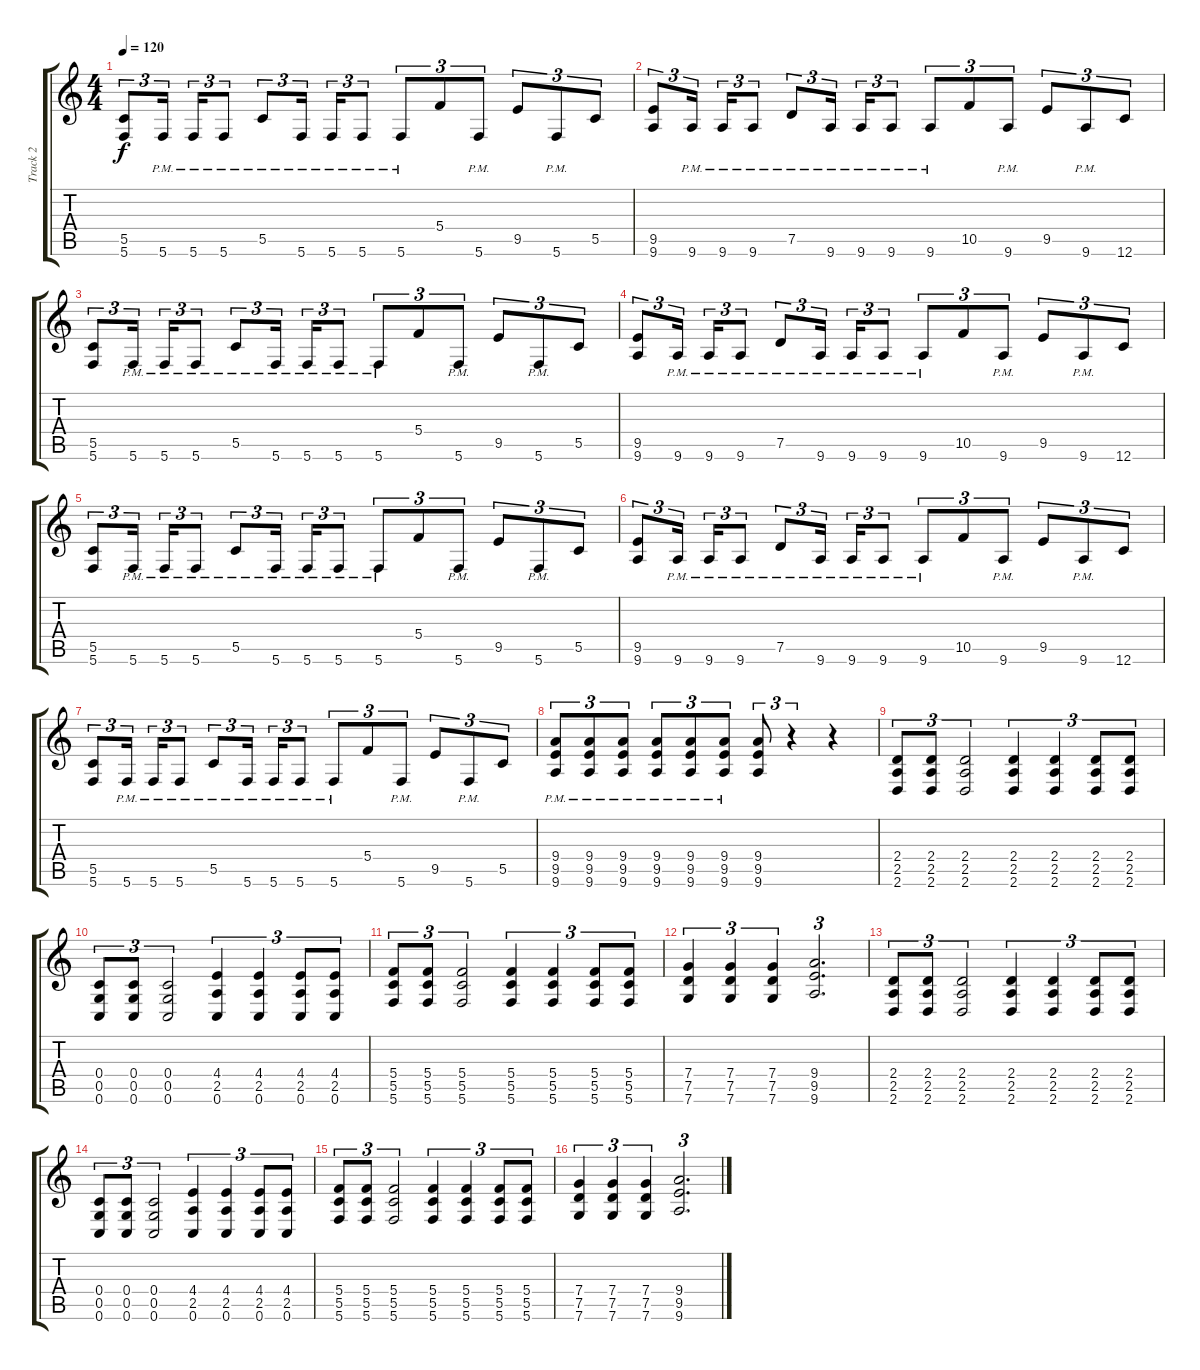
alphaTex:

\track ("Track 2" "Track 2") {instrument distortionguitar}
\staff {score tabs}
\tuning (D4 A3 F3 C3 G2 C2) {hide}
\ts (4 4)
\tempo 120
\clef g2
\ks c
(5.5 5.6).8{tu (3 2) dy f} 5.6{pm}.16{tu (3 2) beam splitsecondary} 5.6{pm}.16{tu (3 2)} 5.6{pm}.8{tu (3 2)} 5.5{pm}.8{tu (3 2)} 5.6{pm}.16{tu (3 2) beam splitsecondary} 5.6{pm}.16{tu (3 2)} 5.6{pm}.8{tu (3 2)} 5.6{pm}.8{tu (3 2)} 5.4.8{tu (3 2)} 5.6{pm}.8{tu (3 2)} 9.5.8{tu (3 2)} 5.6{pm}.8{tu (3 2)} 5.5.8{tu (3 2)} |
(9.5 9.6).8{tu (3 2)} 9.6{pm}.16{tu (3 2) beam splitsecondary} 9.6{pm}.16{tu (3 2)} 9.6{pm}.8{tu (3 2)} 7.5{pm}.8{tu (3 2)} 9.6{pm}.16{tu (3 2) beam splitsecondary} 9.6{pm}.16{tu (3 2)} 9.6{pm}.8{tu (3 2)} 9.6{pm}.8{tu (3 2)} 10.5.8{tu (3 2)} 9.6{pm}.8{tu (3 2)} 9.5.8{tu (3 2)} 9.6{pm}.8{tu (3 2)} 12.6.8{tu (3 2)} |
(5.5 5.6).8{tu (3 2)} 5.6{pm}.16{tu (3 2) beam splitsecondary} 5.6{pm}.16{tu (3 2)} 5.6{pm}.8{tu (3 2)} 5.5{pm}.8{tu (3 2)} 5.6{pm}.16{tu (3 2) beam splitsecondary} 5.6{pm}.16{tu (3 2)} 5.6{pm}.8{tu (3 2)} 5.6{pm}.8{tu (3 2)} 5.4.8{tu (3 2)} 5.6{pm}.8{tu (3 2)} 9.5.8{tu (3 2)} 5.6{pm}.8{tu (3 2)} 5.5.8{tu (3 2)} |
(9.5 9.6).8{tu (3 2)} 9.6{pm}.16{tu (3 2) beam splitsecondary} 9.6{pm}.16{tu (3 2)} 9.6{pm}.8{tu (3 2)} 7.5{pm}.8{tu (3 2)} 9.6{pm}.16{tu (3 2) beam splitsecondary} 9.6{pm}.16{tu (3 2)} 9.6{pm}.8{tu (3 2)} 9.6{pm}.8{tu (3 2)} 10.5.8{tu (3 2)} 9.6{pm}.8{tu (3 2)} 9.5.8{tu (3 2)} 9.6{pm}.8{tu (3 2)} 12.6.8{tu (3 2)} |
(5.5 5.6).8{tu (3 2)} 5.6{pm}.16{tu (3 2) beam splitsecondary} 5.6{pm}.16{tu (3 2)} 5.6{pm}.8{tu (3 2)} 5.5{pm}.8{tu (3 2)} 5.6{pm}.16{tu (3 2) beam splitsecondary} 5.6{pm}.16{tu (3 2)} 5.6{pm}.8{tu (3 2)} 5.6{pm}.8{tu (3 2)} 5.4.8{tu (3 2)} 5.6{pm}.8{tu (3 2)} 9.5.8{tu (3 2)} 5.6{pm}.8{tu (3 2)} 5.5.8{tu (3 2)} |
(9.5 9.6).8{tu (3 2)} 9.6{pm}.16{tu (3 2) beam splitsecondary} 9.6{pm}.16{tu (3 2)} 9.6{pm}.8{tu (3 2)} 7.5{pm}.8{tu (3 2)} 9.6{pm}.16{tu (3 2) beam splitsecondary} 9.6{pm}.16{tu (3 2)} 9.6{pm}.8{tu (3 2)} 9.6{pm}.8{tu (3 2)} 10.5.8{tu (3 2)} 9.6{pm}.8{tu (3 2)} 9.5.8{tu (3 2)} 9.6{pm}.8{tu (3 2)} 12.6.8{tu (3 2)} |
(5.5 5.6).8{tu (3 2)} 5.6{pm}.16{tu (3 2) beam splitsecondary} 5.6{pm}.16{tu (3 2)} 5.6{pm}.8{tu (3 2)} 5.5{pm}.8{tu (3 2)} 5.6{pm}.16{tu (3 2) beam splitsecondary} 5.6{pm}.16{tu (3 2)} 5.6{pm}.8{tu (3 2)} 5.6{pm}.8{tu (3 2)} 5.4.8{tu (3 2)} 5.6{pm}.8{tu (3 2)} 9.5.8{tu (3 2)} 5.6{pm}.8{tu (3 2)} 5.5.8{tu (3 2)} |
(9.4{pm} 9.5{pm} 9.6{pm}).8{tu (3 2)} (9.4{pm} 9.5{pm} 9.6{pm}).8{tu (3 2)} (9.4{pm} 9.5{pm} 9.6{pm}).8{tu (3 2)} (9.4{pm} 9.5{pm} 9.6{pm}).8{tu (3 2)} (9.4{pm} 9.5{pm} 9.6{pm}).8{tu (3 2)} (9.4{pm} 9.5{pm} 9.6{pm}).8{tu (3 2)} (9.4 9.5 9.6).8{tu (3 2)} r.4{tu (3 2)} r.4 |
(2.4 2.5 2.6).8{tu (3 2)} (2.4 2.5 2.6).8{tu (3 2)} (2.4 2.5 2.6).2{tu (3 2)} (2.4 2.5 2.6).4{tu (3 2)} (2.4 2.5 2.6).4{tu (3 2)} (2.4 2.5 2.6).8{tu (3 2)} (2.4 2.5 2.6).8{tu (3 2)} |
(0.4 0.5 0.6).8{tu (3 2)} (0.4 0.5 0.6).8{tu (3 2)} (0.4 0.5 0.6).2{tu (3 2)} (4.4 2.5 0.6).4{tu (3 2)} (4.4 2.5 0.6).4{tu (3 2)} (4.4 2.5 0.6).8{tu (3 2)} (4.4 2.5 0.6).8{tu (3 2)} |
(5.4 5.5 5.6).8{tu (3 2)} (5.4 5.5 5.6).8{tu (3 2)} (5.4 5.5 5.6).2{tu (3 2)} (5.4 5.5 5.6).4{tu (3 2)} (5.4 5.5 5.6).4{tu (3 2)} (5.4 5.5 5.6).8{tu (3 2)} (5.4 5.5 5.6).8{tu (3 2)} |
(7.4 7.5 7.6).4{tu (3 2)} (7.4 7.5 7.6).4{tu (3 2)} (7.4 7.5 7.6).4{tu (3 2)} (9.4 9.5 9.6).2{d tu (3 2)} |
(2.4 2.5 2.6).8{tu (3 2)} (2.4 2.5 2.6).8{tu (3 2)} (2.4 2.5 2.6).2{tu (3 2)} (2.4 2.5 2.6).4{tu (3 2)} (2.4 2.5 2.6).4{tu (3 2)} (2.4 2.5 2.6).8{tu (3 2)} (2.4 2.5 2.6).8{tu (3 2)} |
(0.4 0.5 0.6).8{tu (3 2)} (0.4 0.5 0.6).8{tu (3 2)} (0.4 0.5 0.6).2{tu (3 2)} (4.4 2.5 0.6).4{tu (3 2)} (4.4 2.5 0.6).4{tu (3 2)} (4.4 2.5 0.6).8{tu (3 2)} (4.4 2.5 0.6).8{tu (3 2)} |
(5.4 5.5 5.6).8{tu (3 2)} (5.4 5.5 5.6).8{tu (3 2)} (5.4 5.5 5.6).2{tu (3 2)} (5.4 5.5 5.6).4{tu (3 2)} (5.4 5.5 5.6).4{tu (3 2)} (5.4 5.5 5.6).8{tu (3 2)} (5.4 5.5 5.6).8{tu (3 2)} |
(7.4 7.5 7.6).4{tu (3 2)} (7.4 7.5 7.6).4{tu (3 2)} (7.4 7.5 7.6).4{tu (3 2)} (9.4 9.5 9.6).2{d tu (3 2)}
